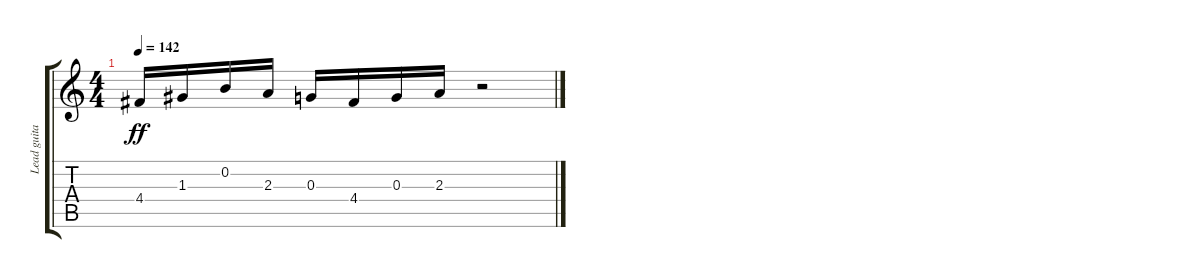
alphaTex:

\track ("Lead guitar" "Lead guita") {instrument overdrivenguitar}
\staff {score tabs}
\tuning (E4 B3 G3 D3 A2 E2) {hide}
\ts (4 4)
\tempo 142
\clef g2
\ks c
4.4.16{dy ff} 1.3.16 0.2.16 2.3.16 0.3.16 4.4.16 0.3.16 2.3.16 r.2
